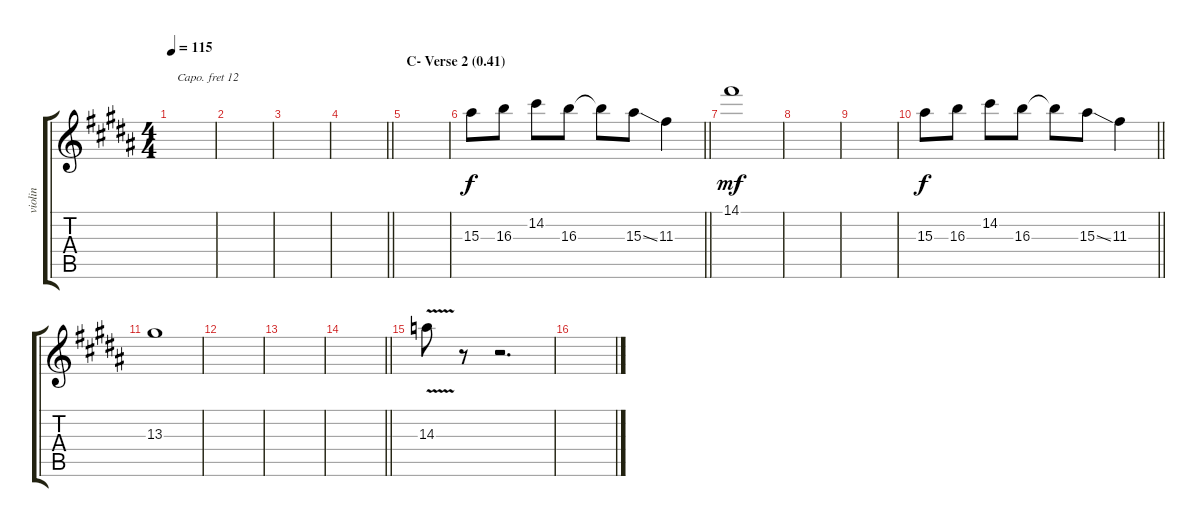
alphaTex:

\track ("violin" "violin") {instrument violin}
\staff {score tabs}
\capo 12
\tuning (E4 B3 G3 D3 A2 E2) {hide}
\ts (4 4)
\tempo 115
\clef g2
\ks b
|
\ks g#minor
|
|
\barLineRight lightlight
|
\section ("" "C- Verse 2 (0.41)")
\ks b
|
\barLineRight lightlight
\ks g#minor
15.3.8 16.3.8 14.2.8 16.3.8 16.3{t}.8 15.3{ss}.8 11.3.4 |
\ks b
14.1.1{dy mf} |
\ks g#minor
|
\ks b
|
\barLineRight lightlight
\ks g#minor
15.3.8{dy f} 16.3.8 14.2.8 16.3.8 16.3{t}.8 15.3{ss}.8 11.3.4 |
\ks b
13.3.1 |
\ks g#minor
|
\ks b
|
\barLineRight lightlight
\ks g#minor
|
\ks b
14.3{v}.8 r.8 r.2{d} |
\ks g#minor
